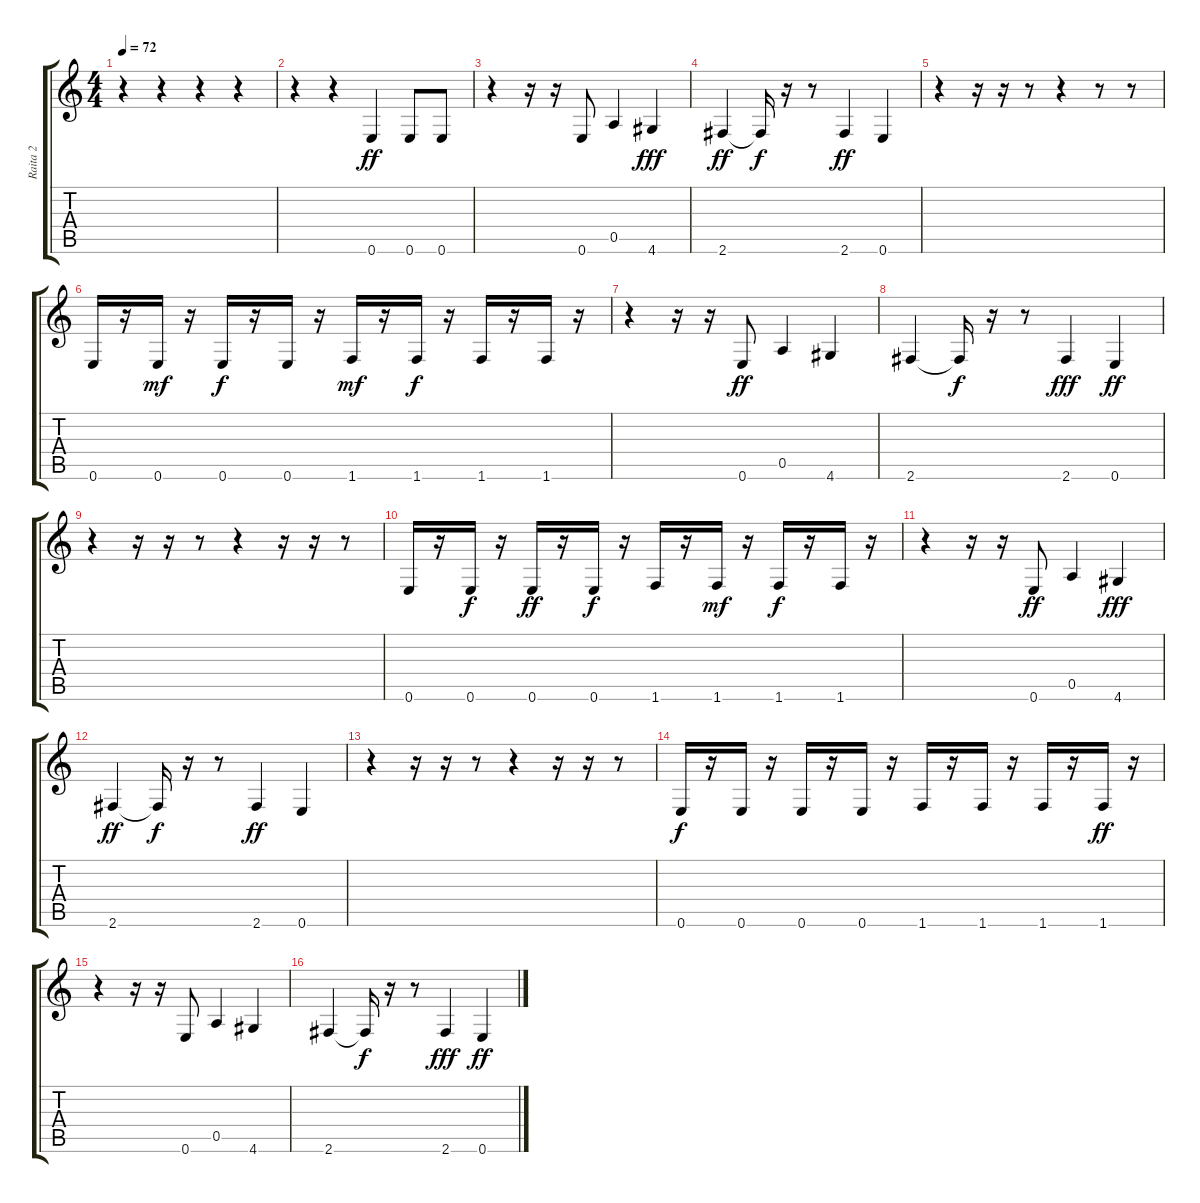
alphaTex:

\track ("Raita 2" "Raita 2") {instrument electricbassfinger}
\staff {score tabs}
\tuning (E4 B3 G3 D3 A2 E2) {hide}
\ts (4 4)
\tempo 72
\clef g2
\ks c
r.4{dy f} r.4 r.4 r.4 |
r.4 r.4 0.6.4{dy ff} 0.6.8 0.6.8 |
r.4 r.16 r.16 0.6.8 0.5.4 4.6.4{dy fff} |
2.6.4{dy ff} 2.6{t}.16{dy f} r.16 r.8 2.6.4{dy ff} 0.6.4 |
r.4 r.16 r.16 r.8 r.4 r.8 r.8 |
0.6.16 r.16 0.6.16{dy mf} r.16 0.6.16{dy f} r.16 0.6.16 r.16 1.6.16{dy mf} r.16 1.6.16{dy f} r.16 1.6.16 r.16 1.6.16 r.16 |
r.4 r.16 r.16 0.6.8{dy ff} 0.5.4 4.6.4 |
2.6.4 2.6{t}.16{dy f} r.16 r.8 2.6.4{dy fff} 0.6.4{dy ff} |
r.4 r.16 r.16 r.8 r.4 r.16 r.16 r.8 |
0.6.16 r.16 0.6.16{dy f} r.16 0.6.16{dy ff} r.16 0.6.16{dy f} r.16 1.6.16 r.16 1.6.16{dy mf} r.16 1.6.16{dy f} r.16 1.6.16 r.16 |
r.4 r.16 r.16 0.6.8{dy ff} 0.5.4 4.6.4{dy fff} |
2.6.4{dy ff} 2.6{t}.16{dy f} r.16 r.8 2.6.4{dy ff} 0.6.4 |
r.4 r.16 r.16 r.8 r.4 r.16 r.16 r.8 |
0.6.16{dy f} r.16 0.6.16 r.16 0.6.16 r.16 0.6.16 r.16 1.6.16 r.16 1.6.16 r.16 1.6.16 r.16 1.6.16{dy ff} r.16 |
r.4 r.16 r.16 0.6.8 0.5.4 4.6.4 |
2.6.4 2.6{t}.16{dy f} r.16 r.8 2.6.4{dy fff} 0.6.4{dy ff}
